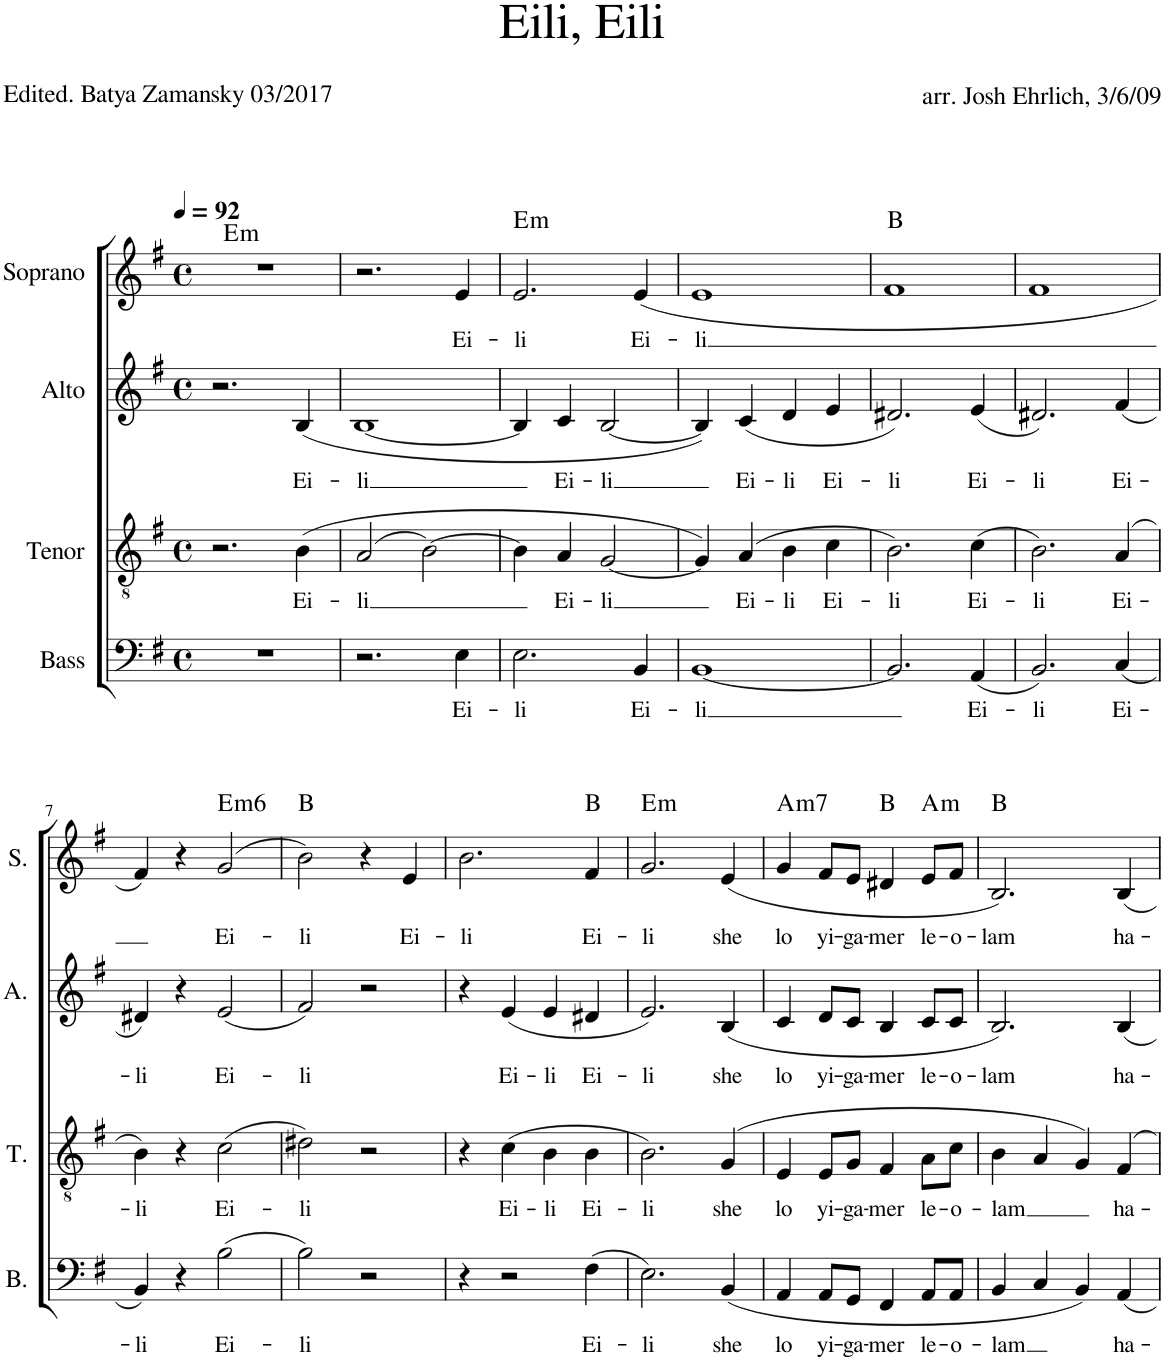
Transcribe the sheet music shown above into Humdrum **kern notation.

**kern	**text	**kern	**text	**kern	**text	**kern	**text	**harte
*part4	*part4	*part3	*part3	*part2	*part2	*part1	*part1	*part1
*staff4	*staff4	*staff3	*staff3	*staff2	*staff2	*staff1	*staff1	*
*I"Bass	*	*I"Tenor	*	*I"Alto	*	*I"Soprano	*	*
*I'B.	*	*I'T.	*	*I'A.	*	*I'S.	*	*
*clefF4	*	*clefGv2	*	*clefG2	*	*clefG2	*	*
*k[f#]	*	*k[f#]	*	*k[f#]	*	*k[f#]	*	*
*M4/4	*	*M4/4	*	*M4/4	*	*M4/4	*	*
*met(c)	*	*met(c)	*	*met(c)	*	*met(c)	*	*
*MM92	*	*MM92	*	*MM92	*	*MM92	*	*
=1	=1	=1	=1	=1	=1	=1	=1	=1
!	!	!	!	!	!	!	!	!LO:H:kt=m
1r	.	2.r	.	2.r	.	1r	.	E:min
!	!	!	!LO:LY:b	!	!LO:LY:b	!	!	!
.	.	(4B\	Ei-	(4B/	Ei-	.	.	.
=2	=2	=2	=2	=2	=2	=2	=2	=2
!	!	!	!LO:LY:b	!	!LO:LY:b	!	!	!
2.r	.	(2A/	-li	[1B	-li	2.r	.	.
.	.	[2B\)	.	.	.	.	.	.
!	!LO:LY:b	!	!	!	!	!	!LO:LY:b	!
4E\	Ei-	.	.	.	.	4e/	Ei-	.
=3	=3	=3	=3	=3	=3	=3	=3	=3
!	!LO:LY:b	!	!	!	!	!	!LO:LY:b	!LO:H:kt=m
2.E\	-li	4B\]	.	4B/]	.	2.e/	-li	E:min
!	!	!	!LO:LY:b	!	!LO:LY:b	!	!	!
.	.	4A/	Ei-	4c/	Ei-	.	.	.
!	!	!	!LO:LY:b	!	!LO:LY:b	!	!	!
.	.	[2G/	-li	[2B/	-li	.	.	.
!	!LO:LY:b	!	!	!	!	!	!LO:LY:b	!
4BB/	Ei-	.	.	.	.	(4e/	Ei-	.
=4	=4	=4	=4	=4	=4	=4	=4	=4
!	!LO:LY:b	!	!	!	!	!	!LO:LY:b	!
[1BB	-li	4G/])	.	4B/])	.	1e	-li	.
!	!	!	!LO:LY:b	!	!LO:LY:b	!	!	!
.	.	(4A/	Ei-	(4c/	Ei-	.	.	.
!	!	!	!LO:LY:b	!	!LO:LY:b	!	!	!
.	.	4B\	-li	4d/	-li	.	.	.
!	!	!	!LO:LY:b	!	!LO:LY:b	!	!	!
.	.	4c\	Ei-	4e/	Ei-	.	.	.
=5	=5	=5	=5	=5	=5	=5	=5	=5
!	!	!	!LO:LY:b	!	!LO:LY:b	!	!	!
2.BB/]	.	2.B\)	-li	2.d#X/)	-li	1f#	.	B:maj
!	!LO:LY:b	!	!LO:LY:b	!	!LO:LY:b	!	!	!
(4AA/	Ei-	(4c\	Ei-	(4e/	Ei-	.	.	.
=6	=6	=6	=6	=6	=6	=6	=6	=6
!	!LO:LY:b	!	!LO:LY:b	!	!LO:LY:b	!	!	!
2.BB/)	-li	2.B\)	-li	2.d#X/)	-li	1f#	.	.
!	!LO:LY:b	!	!LO:LY:b	!	!LO:LY:b	!	!	!
(4C/	Ei-	(4A/	Ei-	(4f#/	Ei-	.	.	.
!!LO:LB:g=z
=7	=7	=7	=7	=7	=7	=7	=7	=7
!	!LO:LY:b	!	!LO:LY:b	!	!LO:LY:b	!	!	!
4BB/)	-li	4B\)	-li	4d#X/)	-li	4f#/)	.	.
4r	.	4r	.	4r	.	4r	.	.
!	!LO:LY:b	!	!LO:LY:b	!	!LO:LY:b	!	!LO:LY:b	!LO:H:kt=m6
(2B\	Ei-	(2c\	Ei-	(2e/	Ei-	(2g/	Ei-	E:min6
=8	=8	=8	=8	=8	=8	=8	=8	=8
!	!LO:LY:b	!	!LO:LY:b	!	!LO:LY:b	!	!LO:LY:b	!
2B\)	-li	2d#X\)	-li	2f#/)	-li	2b\)	-li	B:maj
2r	.	2r	.	2r	.	4r	.	.
!	!	!	!	!	!	!	!LO:LY:b	!
.	.	.	.	.	.	4e/	Ei-	.
=9	=9	=9	=9	=9	=9	=9	=9	=9
!	!	!	!	!	!	!	!LO:LY:b	!
4r	.	4r	.	4r	.	2.b\	-li	.
!	!	!	!LO:LY:b	!	!LO:LY:b	!	!	!
2r	.	(4c\	Ei-	(4e/	Ei-	.	.	.
!	!	!	!LO:LY:b	!	!LO:LY:b	!	!	!
.	.	4B\	-li	4e/	-li	.	.	.
!	!LO:LY:b	!	!LO:LY:b	!	!LO:LY:b	!	!LO:LY:b	!
(4F#\	Ei-	4B\	Ei-	4d#X/	Ei-	4f#/	Ei-	B:maj
=10	=10	=10	=10	=10	=10	=10	=10	=10
!	!LO:LY:b	!	!LO:LY:b	!	!LO:LY:b	!	!LO:LY:b	!LO:H:kt=m
2.E\)	-li	2.B\)	-li	2.e/)	-li	2.g/	-li	E:min
!	!LO:LY:b	!	!LO:LY:b	!	!LO:LY:b	!	!LO:LY:b	!
(4BB/	she	(4G/	she	(4B/	she	(4e/	she	.
=11	=11	=11	=11	=11	=11	=11	=11	=11
!	!LO:LY:b	!	!LO:LY:b	!	!LO:LY:b	!	!LO:LY:b	!LO:H:kt=m7
4AA/	lo	4E/	lo	4c/	lo	4g/	lo	A:min7
!	!LO:LY:b	!	!LO:LY:b	!	!LO:LY:b	!	!LO:LY:b	!
8AA/L	yi-	8E/L	yi-	8d/L	yi-	8f#/L	yi-	.
!	!LO:LY:b	!	!LO:LY:b	!	!LO:LY:b	!	!LO:LY:b	!
8GG/J	-ga-	8G/J	-ga-	8c/J	-ga-	8e/J	-ga-	.
!	!LO:LY:b	!	!LO:LY:b	!	!LO:LY:b	!	!LO:LY:b	!
4FF#/	-mer	4F#/	-mer	4B/	-mer	4d#X/	-mer	B:maj
!	!LO:LY:b	!	!LO:LY:b	!	!LO:LY:b	!	!LO:LY:b	!LO:H:kt=m
8AA/L	le-	8A\L	le-	8c/L	le-	8e/L	le-	A:min
!	!LO:LY:b	!	!LO:LY:b	!	!LO:LY:b	!	!LO:LY:b	!
8AA/J	-o-	8c\J	-o-	8c/J	-o-	8f#/J	-o-	.
=12	=12	=12	=12	=12	=12	=12	=12	=12
!	!LO:LY:b	!	!LO:LY:b	!	!LO:LY:b	!	!LO:LY:b	!
4BB/	-lam	4B\	-lam	2.B/)	-lam	2.B/)	-lam	B:maj
4C/	.	4A/	.	.	.	.	.	.
4BB/)	.	4G/)	.	.	.	.	.	.
!	!LO:LY:b	!	!LO:LY:b	!	!LO:LY:b	!	!LO:LY:b	!
4AA/	ha-	4F#/	ha-	4B/	ha-	4B/	ha-	.
=	=	=	=	=	=	=	=	=
*-	*-	*-	*-	*-	*-	*-	*-	*-
